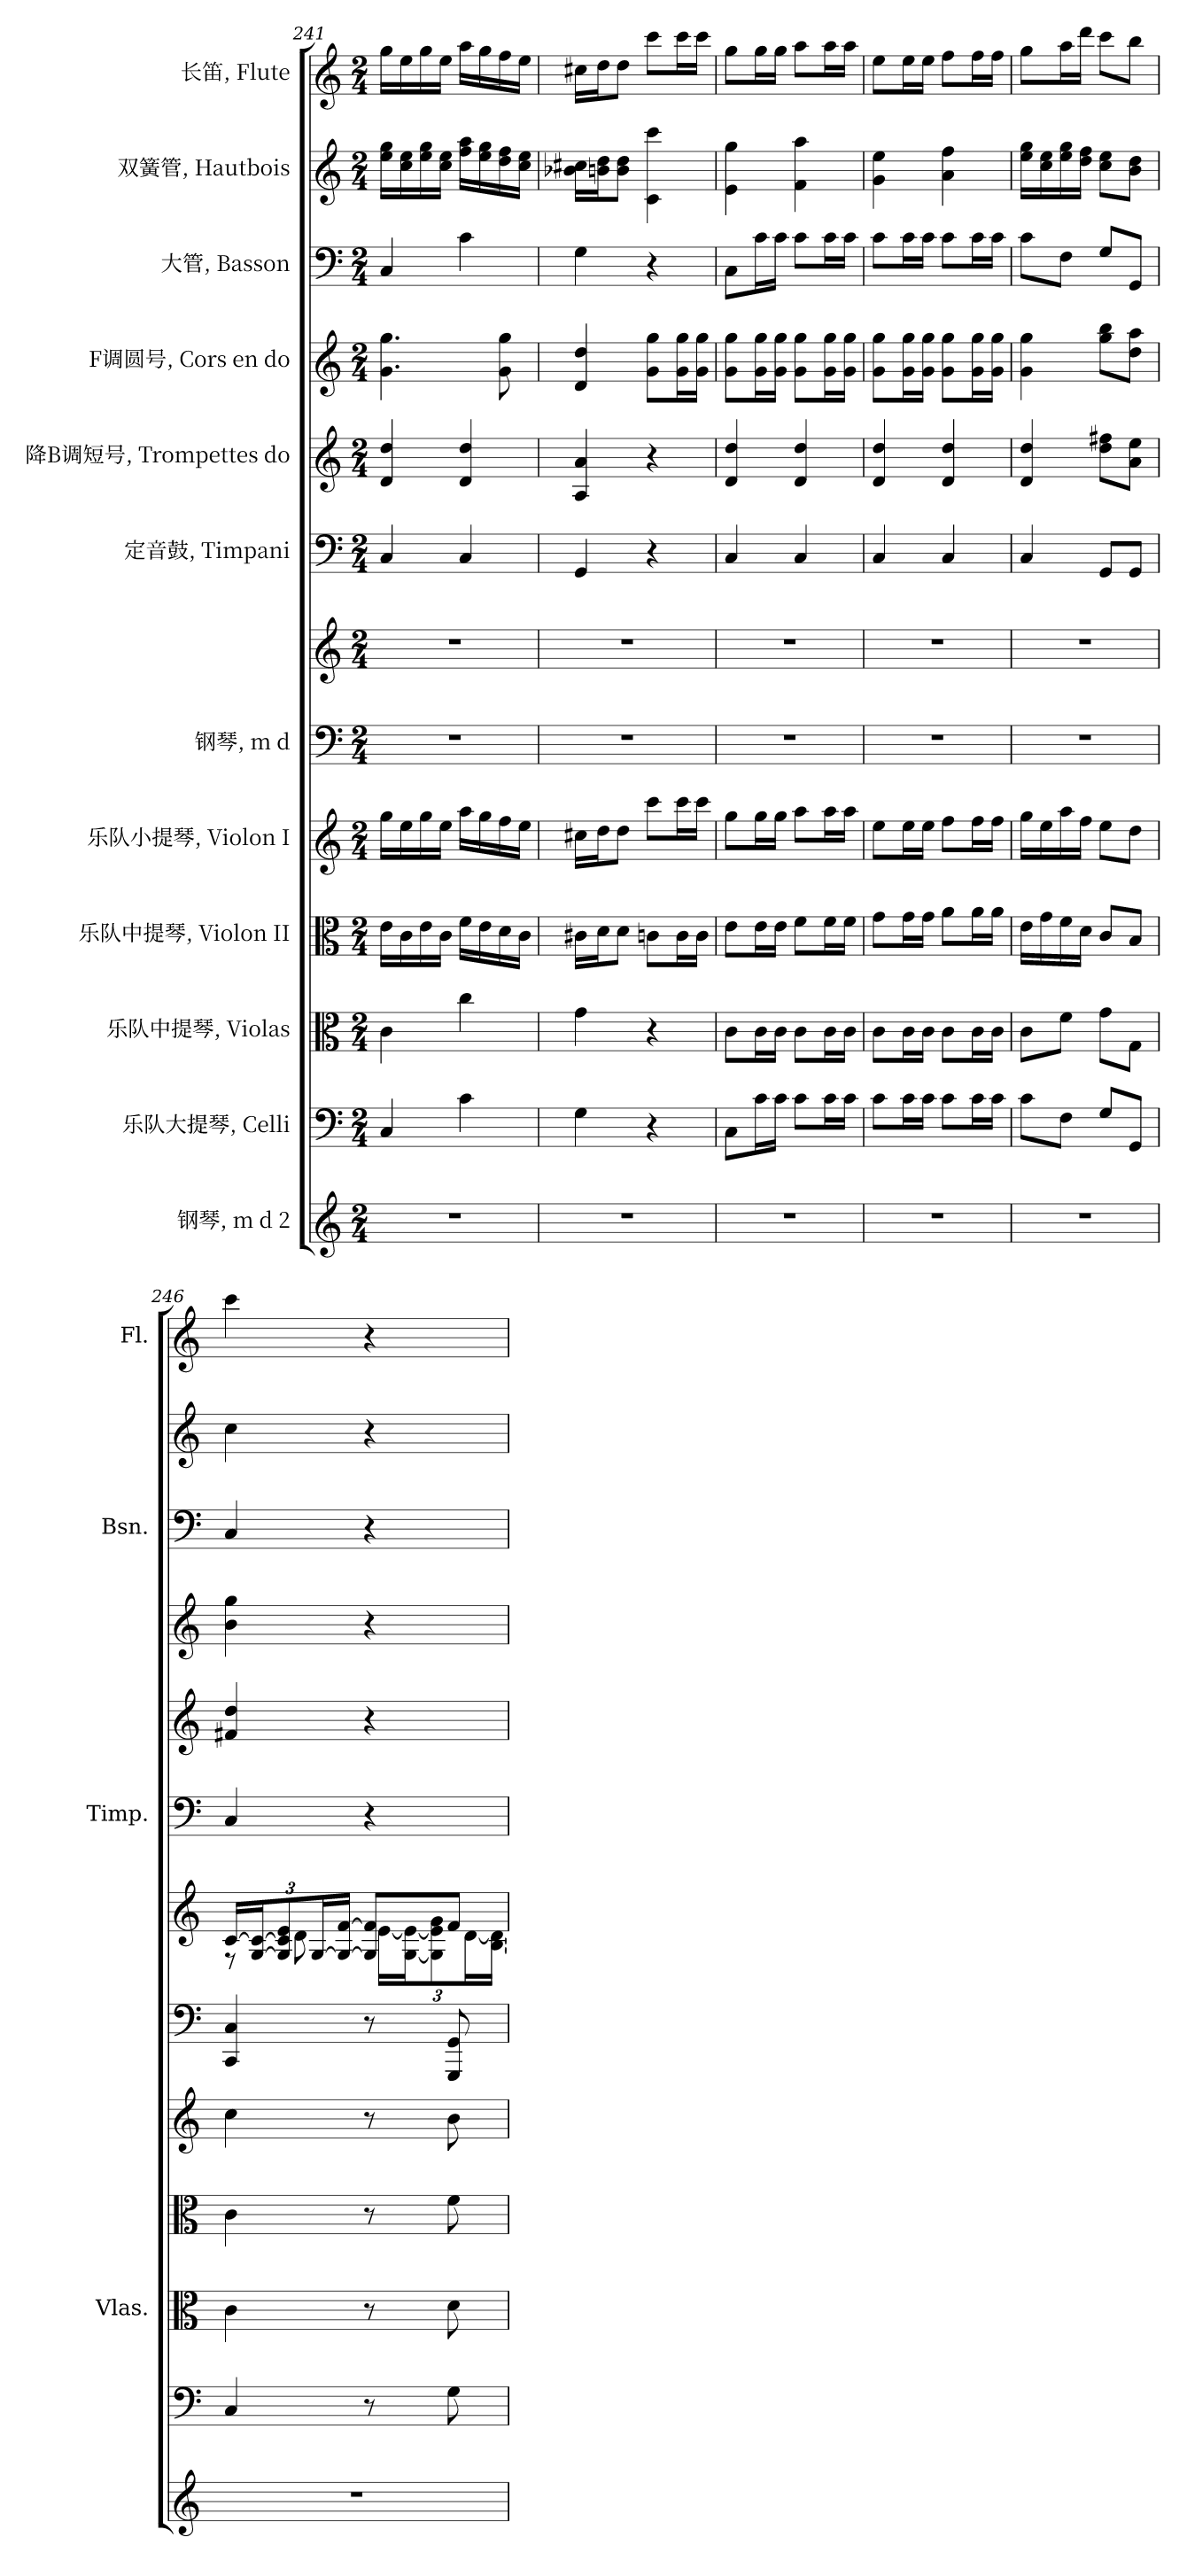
**kern	**kern	**kern	**kern	**kern	**kern	**kern	**kern	**kern	**kern	**kern	**kern	**kern
*part12	*part11	*part10	*part9	*part8	*part7	*part7	*part6	*part5	*part4	*part3	*part2	*part1
*staff13	*staff12	*staff11	*staff10	*staff9	*staff8	*staff7	*staff6	*staff5	*staff4	*staff3	*staff2	*staff1
*I"钢琴, m d 2	*I"乐队大提琴, Celli	*I"乐队中提琴, Violas	*I"乐队中提琴, Violon II	*I"乐队小提琴, Violon I	*I"钢琴, m d	*	*I"定音鼓, Timpani	*I"降B调短号, Trompettes do	*I"F调圆号, Cors en do	*I"大管, Basson	*I"双簧管, Hautbois	*I"长笛, Flute
*	*	*I'Vlas.	*	*	*	*	*I'Timp.	*	*	*I'Bsn.	*	*I'Fl.
*clefG2	*clefF4	*clefC3	*clefC3	*clefG2	*clefF4	*clefG2	*clefF4	*clefG2	*clefG2	*clefF4	*clefG2	*clefG2
*	*	*	*	*	*	*	*	*ITrd1c2	*ITrd4c7	*	*	*
*k[]	*k[]	*k[]	*k[]	*k[]	*k[]	*k[]	*k[]	*k[b-e-]	*k[b-]	*k[]	*k[]	*k[]
*M2/4	*M2/4	*M2/4	*M2/4	*M2/4	*M2/4	*M2/4	*M2/4	*M2/4	*M2/4	*M2/4	*M2/4	*M2/4
=241	=241	=241	=241	=241	=241	=241	=241	=241	=241	=241	=241	=241
2r	4C/	4c\	16e\LL	16gg\LL	2r	2r	4C/	4c/ 4cc/	4.c\ 4.cc\	4C/	16ee\ 16gg\LL	16gg\LL
.	.	.	16c\	16ee\	.	.	.	.	.	.	16cc\ 16ee\	16ee\
.	.	.	16e\	16gg\	.	.	.	.	.	.	16ee\ 16gg\	16gg\
.	.	.	16c\JJ	16ee\JJ	.	.	.	.	.	.	16cc\ 16ee\JJ	16ee\JJ
.	4c\	4cc\	16f\LL	16aa\LL	.	.	4C/	4c/ 4cc/	.	4c\	16ff\ 16aa\LL	16aa\LL
.	.	.	16e\	16gg\	.	.	.	.	.	.	16ee\ 16gg\	16gg\
.	.	.	16d\	16ff\	.	.	.	.	8c\ 8cc\	.	16dd\ 16ff\	16ff\
.	.	.	16c\JJ	16ee\JJ	.	.	.	.	.	.	16cc\ 16ee\JJ	16ee\JJ
=242	=242	=242	=242	=242	=242	=242	=242	=242	=242	=242	=242	=242
2r	4G\	4g\	16c#X\LL	16cc#X\LL	2r	2r	4GG/	4G/ 4g/	4G/ 4g/	4G\	16b-X\ 16cc#X\LL	16cc#X\LL
.	.	.	16d\J	16dd\J	.	.	.	.	.	.	16bn\ 16dd\J	16dd\J
.	.	.	8d\J	8dd\J	.	.	.	.	.	.	8b\ 8dd\J	8dd\J
.	4r	4r	8cn\L	8ccc\L	.	.	4r	4r	8c\ 8cc\L	4r	4c\ 4ccc\	8ccc\L
.	.	.	16c\L	16ccc\L	.	.	.	.	16c\ 16cc\L	.	.	16ccc\L
.	.	.	16c\JJ	16ccc\JJ	.	.	.	.	16c\ 16cc\JJ	.	.	16ccc\JJ
=243	=243	=243	=243	=243	=243	=243	=243	=243	=243	=243	=243	=243
2r	8C\L	8c\L	8e\L	8gg\L	2r	2r	4C/	4c/ 4cc/	8c\ 8cc\L	8C\L	4e\ 4gg\	8gg\L
.	16c\L	16c\L	16e\L	16gg\L	.	.	.	.	16c\ 16cc\L	16c\L	.	16gg\L
.	16c\JJ	16c\JJ	16e\JJ	16gg\JJ	.	.	.	.	16c\ 16cc\JJ	16c\JJ	.	16gg\JJ
.	8c\L	8c\L	8f\L	8aa\L	.	.	4C/	4c/ 4cc/	8c\ 8cc\L	8c\L	4f\ 4aa\	8aa\L
.	16c\L	16c\L	16f\L	16aa\L	.	.	.	.	16c\ 16cc\L	16c\L	.	16aa\L
.	16c\JJ	16c\JJ	16f\JJ	16aa\JJ	.	.	.	.	16c\ 16cc\JJ	16c\JJ	.	16aa\JJ
!!LO:PB:g=z
=244	=244	=244	=244	=244	=244	=244	=244	=244	=244	=244	=244	=244
2r	8c\L	8c\L	8g\L	8ee\L	2r	2r	4C/	4c/ 4cc/	8c\ 8cc\L	8c\L	4g\ 4ee\	8ee\L
.	16c\L	16c\L	16g\L	16ee\L	.	.	.	.	16c\ 16cc\L	16c\L	.	16ee\L
.	16c\JJ	16c\JJ	16g\JJ	16ee\JJ	.	.	.	.	16c\ 16cc\JJ	16c\JJ	.	16ee\JJ
.	8c\L	8c\L	8a\L	8ff\L	.	.	4C/	4c/ 4cc/	8c\ 8cc\L	8c\L	4a\ 4ff\	8ff\L
.	16c\L	16c\L	16a\L	16ff\L	.	.	.	.	16c\ 16cc\L	16c\L	.	16ff\L
.	16c\JJ	16c\JJ	16a\JJ	16ff\JJ	.	.	.	.	16c\ 16cc\JJ	16c\JJ	.	16ff\JJ
=245	=245	=245	=245	=245	=245	=245	=245	=245	=245	=245	=245	=245
2r	8c\L	8c\L	16e\LL	16gg\LL	2r	2r	4C/	4c/ 4cc/	4c\ 4cc\	8c\L	16ee\ 16gg\LL	8gg\L
.	.	.	16g\	16ee\	.	.	.	.	.	.	16cc\ 16ee\	.
.	8F\J	8f\J	16f\	16aa\	.	.	.	.	.	8F\J	16ee\ 16gg\	16aa\L
.	.	.	16d\JJ	16ff\JJ	.	.	.	.	.	.	16dd\ 16ff\JJ	16ddd\JJ
.	8G/L	8g\L	8c/L	8ee\L	.	.	8GG/L	8cc\ 8een\L	8cc\ 8ee\L	8G/L	8cc\ 8ee\L	8ccc\L
.	8GG/J	8G\J	8B/J	8dd\J	.	.	8GG/J	8g\ 8dd\J	8g\ 8dd\J	8GG/J	8b\ 8dd\J	8bb\J
=246	=246	=246	=246	=246	=246	=246	=246	=246	=246	=246	=246	=246
*	*	*	*	*	*	*Xbrackettup	*	*	*	*	*	*
*	*	*	*	*	*	*^	*	*	*	*	*	*
2r	4C/	4c\	4c\	4cc\	4CC/ 4C/	[24c/LL	8r	4C/	4en/ 4cc/	4e\ 4cc\	4C/	4cc\	4ccc\
.	.	.	.	.	.	[24G/ 24c/_J	.	.	.	.	.	.	.
.	.	.	.	.	.	12G/] 12c/] 12e/	.	.	.	.	.	.	.
.	.	.	.	.	.	.	8d\	.	.	.	.	.	.
.	.	.	.	.	.	[24G/L	.	.	.	.	.	.	.
.	.	.	.	.	.	24G/_ [24f/JJ	.	.	.	.	.	.	.
.	8r	8r	8r	8r	8r	8G/] 8f/]L	[24e\LL	4r	4r	4r	4r	4r	4r
.	.	.	.	.	.	.	[24G\ 24e\_J	.	.	.	.	.	.
.	.	.	.	.	.	.	12G\] 12e\] 12g\	.	.	.	.	.	.
.	8G\	8d\	8f\	8b\	8GGG/ 8GG/	8f/J	.	.	.	.	.	.	.
.	.	.	.	.	.	.	[24d\L	.	.	.	.	.	.
.	.	.	.	.	.	.	[24B\ 24d\_JJ	.	.	.	.	.	.
*	*	*	*	*	*	*v	*v	*	*	*	*	*	*
=	=	=	=	=	=	=	=	=	=	=	=	=
*-	*-	*-	*-	*-	*-	*-	*-	*-	*-	*-	*-	*-
